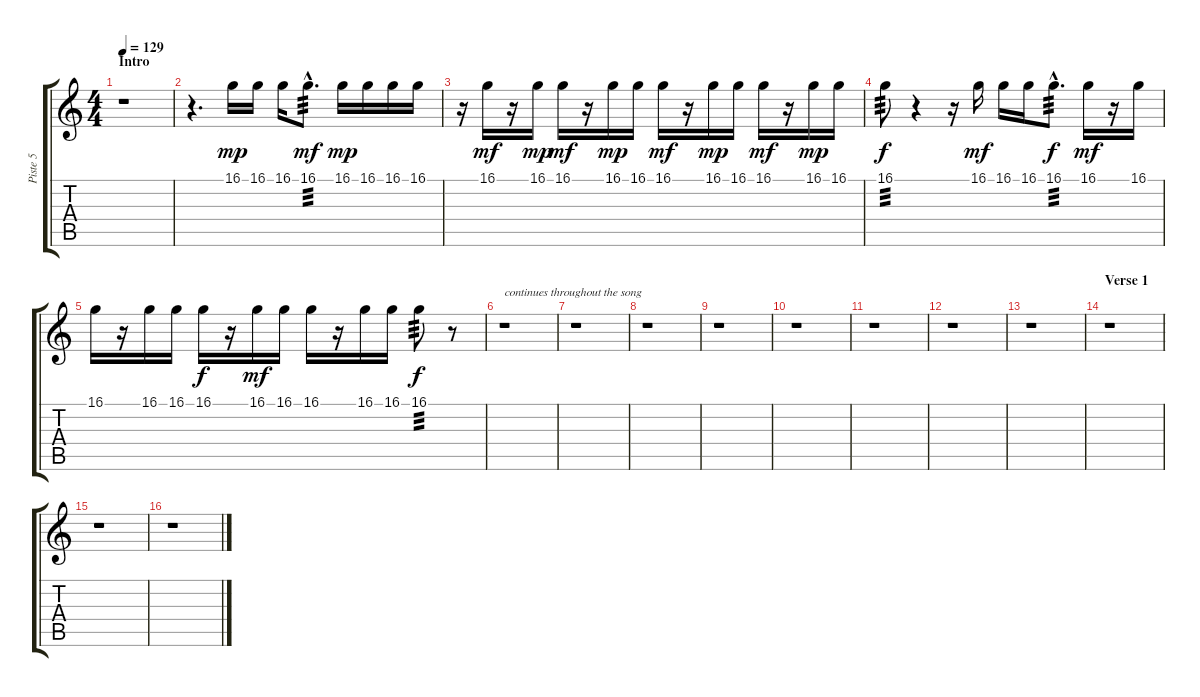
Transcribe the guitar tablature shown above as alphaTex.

\track ("Piste 5" "Piste 5") {instrument recorder}
\staff {score tabs}
\tuning (Eb4 Bb3 Gb3 Db3 Ab2 Eb2) {hide}
\ts (4 4)
\section ("" "Intro")
\tempo 129
\clef g2
\ks c
r.1{dy mp instrument recorder} |
r.4{d} 16.1.16 16.1.16 16.1.16 16.1{hac}.8{d tp 3 dy mf} 16.1.16{dy mp} 16.1.16 16.1.16 16.1.16 |
r.16 16.1.16{dy mf} r.16 16.1.16{dy mp} 16.1.16{dy mf} r.16 16.1.16{dy mp} 16.1.16 16.1.16{dy mf} r.16 16.1.16{dy mp} 16.1.16 16.1.16{dy mf} r.16 16.1.16{dy mp} 16.1.16 |
16.1.8{tp 3 dy f} r.4 r.16 16.1.16{dy mf} 16.1.16 16.1.16 16.1{hac}.8{d tp 3 dy f} 16.1.16{dy mf} r.16 16.1.16 |
16.1.16 r.16 16.1.16 16.1.16 16.1.16{dy f} r.16 16.1.16{dy mf} 16.1.16 16.1.16 r.16 16.1.16 16.1.16 16.1.8{tp 3 dy f} r.8 |
r.1{txt "continues throughout the song"} |
r.1 |
r.1 |
r.1 |
r.1 |
r.1 |
r.1 |
r.1 |
\section ("" "Verse 1")
r.1 |
r.1 |
r.1
